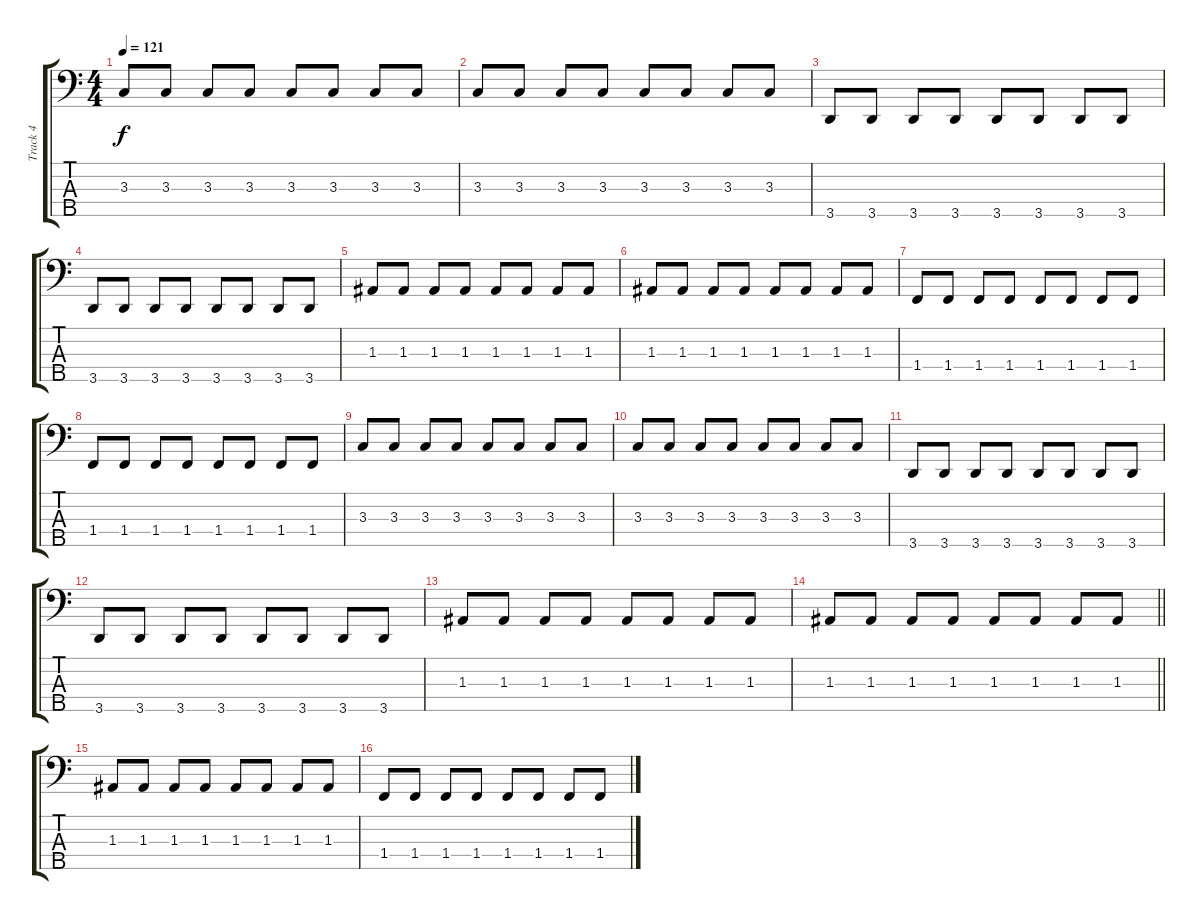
\track ("Track 4" "Track 4") {instrument electricbassfinger}
\staff {score tabs}
\tuning (G2 D2 A1 E1 B0) {hide}
\ts (4 4)
\tempo 121
\clef f4
\ks c
3.3.8{dy f} 3.3.8 3.3.8 3.3.8 3.3.8 3.3.8 3.3.8 3.3.8 |
3.3.8 3.3.8 3.3.8 3.3.8 3.3.8 3.3.8 3.3.8 3.3.8 |
3.5.8 3.5.8 3.5.8 3.5.8 3.5.8 3.5.8 3.5.8 3.5.8 |
3.5.8 3.5.8 3.5.8 3.5.8 3.5.8 3.5.8 3.5.8 3.5.8 |
1.3.8 1.3.8 1.3.8 1.3.8 1.3.8 1.3.8 1.3.8 1.3.8 |
1.3.8 1.3.8 1.3.8 1.3.8 1.3.8 1.3.8 1.3.8 1.3.8 |
1.4.8 1.4.8 1.4.8 1.4.8 1.4.8 1.4.8 1.4.8 1.4.8 |
1.4.8 1.4.8 1.4.8 1.4.8 1.4.8 1.4.8 1.4.8 1.4.8 |
3.3.8 3.3.8 3.3.8 3.3.8 3.3.8 3.3.8 3.3.8 3.3.8 |
3.3.8 3.3.8 3.3.8 3.3.8 3.3.8 3.3.8 3.3.8 3.3.8 |
3.5.8 3.5.8 3.5.8 3.5.8 3.5.8 3.5.8 3.5.8 3.5.8 |
3.5.8 3.5.8 3.5.8 3.5.8 3.5.8 3.5.8 3.5.8 3.5.8 |
1.3.8 1.3.8 1.3.8 1.3.8 1.3.8 1.3.8 1.3.8 1.3.8 |
\barLineRight lightlight
1.3.8 1.3.8 1.3.8 1.3.8 1.3.8 1.3.8 1.3.8 1.3.8 |
\section ("" "")
1.3.8 1.3.8 1.3.8 1.3.8 1.3.8 1.3.8 1.3.8 1.3.8 |
1.4.8 1.4.8 1.4.8 1.4.8 1.4.8 1.4.8 1.4.8 1.4.8
